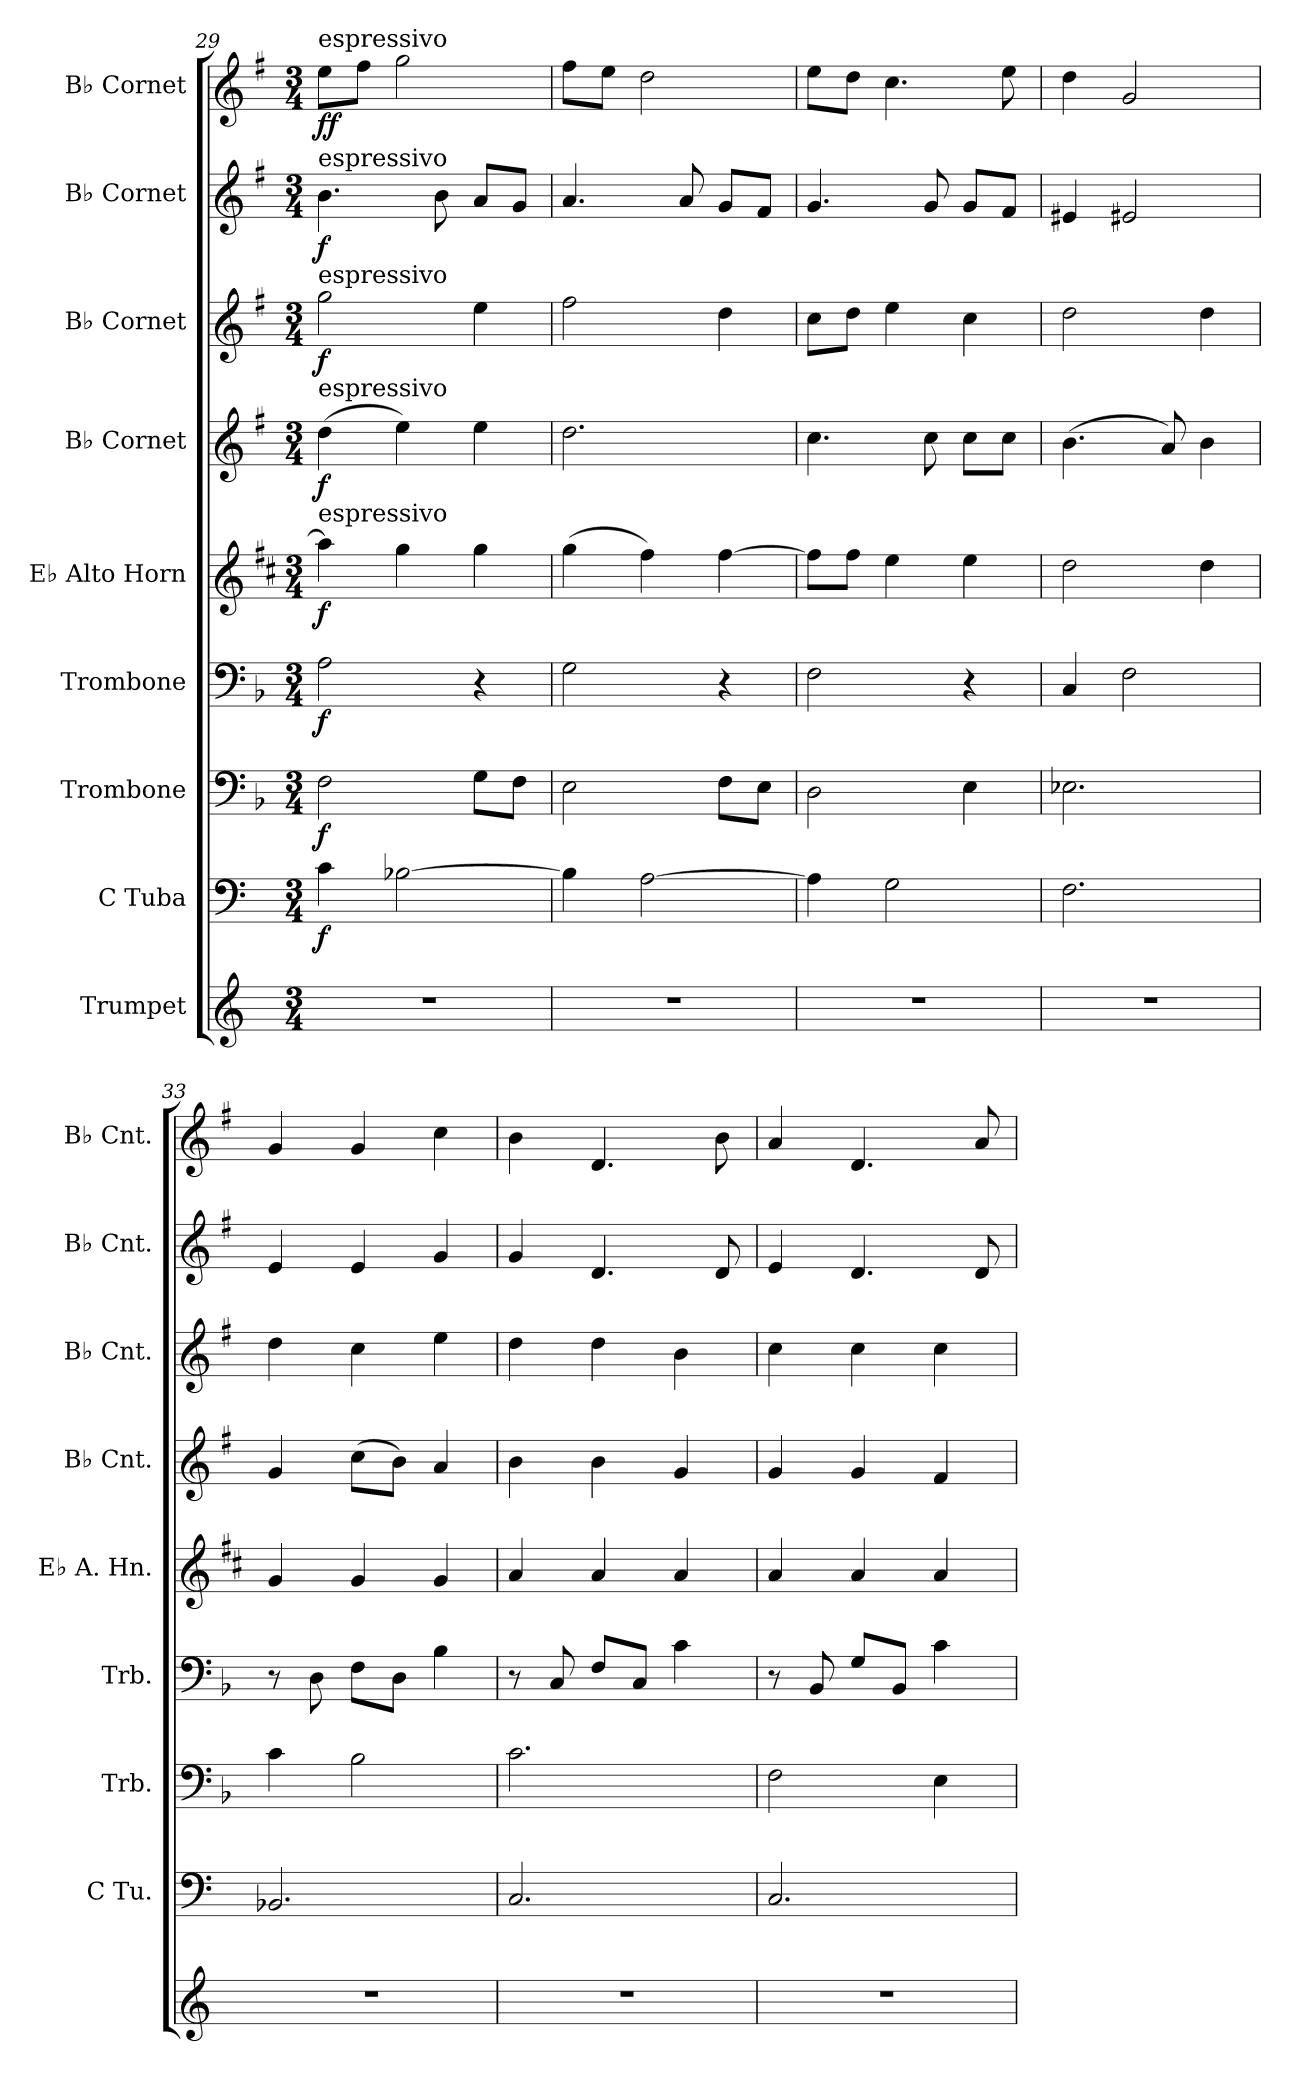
**kern	**kern	**dynam	**kern	**dynam	**kern	**dynam	**kern	**dynam	**kern	**dynam	**kern	**dynam	**kern	**dynam	**kern	**dynam
*part9	*part8	*part8	*part7	*part7	*part6	*part6	*part5	*part5	*part4	*part4	*part3	*part3	*part2	*part2	*part1	*part1
*staff9	*staff8	*staff8	*staff7	*staff7	*staff6	*staff6	*staff5	*staff5	*staff4	*staff4	*staff3	*staff3	*staff2	*staff2	*staff1	*staff1
*I"Trumpet	*I"C Tuba	*	*I"Trombone	*	*I"Trombone	*	*I"E♭ Alto Horn	*	*I"B♭ Cornet	*	*I"B♭ Cornet	*	*I"B♭ Cornet	*	*I"B♭ Cornet	*
*	*I'C Tu.	*	*I'Trb.	*	*I'Trb.	*	*I'E♭ A. Hn.	*	*I'B♭ Cnt.	*	*I'B♭ Cnt.	*	*I'B♭ Cnt.	*	*I'B♭ Cnt.	*
*clefG2	*clefF4	*	*clefF4	*	*clefF4	*	*clefG2	*	*clefG2	*	*clefG2	*	*clefG2	*	*clefG2	*
*ITrd1c2	*	*	*	*	*	*	*ITrd5c9	*	*ITrd1c2	*	*ITrd1c2	*	*ITrd1c2	*	*ITrd1c2	*
*k[b-e-]	*k[]	*	*k[b-]	*	*k[b-]	*	*k[b-]	*	*k[b-]	*	*k[b-]	*	*k[b-]	*	*k[b-]	*
*B-:	*C:	*	*F:	*	*F:	*	*F:	*	*F:	*	*F:	*	*F:	*	*F:	*
*M3/4	*M3/4	*	*M3/4	*	*M3/4	*	*M3/4	*	*M3/4	*	*M3/4	*	*M3/4	*	*M3/4	*
=29	=29	=29	=29	=29	=29	=29	=29	=29	=29	=29	=29	=29	=29	=29	=29	=29
!	!	!	!	!	!	!	!	!	!	!	!	!	!	!	!LO:TX:a:t=espressivo	!
!	!	!	!	!	!	!	!	!	!	!	!	!	!LO:TX:a:t=espressivo	!	!	!
!	!	!	!	!	!	!	!	!	!	!	!LO:TX:a:t=espressivo	!	!	!	!	!
!	!	!	!	!	!	!	!	!	!LO:TX:a:t=espressivo	!	!	!	!	!	!	!
!	!	!	!	!	!	!	!LO:TX:a:t=espressivo	!	!	!	!	!	!	!	!	!
!	!	!LO:DY:b	!	!LO:DY:b	!	!LO:DY:b	!	!LO:DY:b	!	!LO:DY:b	!	!LO:DY:b	!	!LO:DY:b	!	!LO:DY:b
2.r	4c\	f	2F\	f	2A\	f	4cc\]	f	(4cc\	f	2ff\	f	4.a\	f	8dd\L	ff
.	.	.	.	.	.	.	.	.	.	.	.	.	.	.	8ee\J	.
.	[2B-X\	.	.	.	.	.	4b-\	.	4dd\)	.	.	.	.	.	2ff\	.
.	.	.	.	.	.	.	.	.	.	.	.	.	8a\	.	.	.
.	.	.	8G\L	.	4r	.	4b-\	.	4dd\	.	4dd\	.	8g/L	.	.	.
.	.	.	8F\J	.	.	.	.	.	.	.	.	.	8f/J	.	.	.
=30	=30	=30	=30	=30	=30	=30	=30	=30	=30	=30	=30	=30	=30	=30	=30	=30
2.r	4B-\]	.	2E\	.	2G\	.	(4b-\	.	2.cc\	.	2ee\	.	4.g/	.	8ee\L	.
.	.	.	.	.	.	.	.	.	.	.	.	.	.	.	8dd\J	.
.	[2A\	.	.	.	.	.	4a\)	.	.	.	.	.	.	.	2cc\	.
.	.	.	.	.	.	.	.	.	.	.	.	.	8g/	.	.	.
.	.	.	8F\L	.	4r	.	[4a\	.	.	.	4cc\	.	8f/L	.	.	.
.	.	.	8E\J	.	.	.	.	.	.	.	.	.	8e/J	.	.	.
=31	=31	=31	=31	=31	=31	=31	=31	=31	=31	=31	=31	=31	=31	=31	=31	=31
2.r	4A\]	.	2D\	.	2F\	.	8a\L]	.	4.b-\	.	8b-\L	.	4.f/	.	8dd\L	.
.	.	.	.	.	.	.	8a\J	.	.	.	8cc\J	.	.	.	8cc\J	.
.	2G\	.	.	.	.	.	4g\	.	.	.	4dd\	.	.	.	4.b-\	.
.	.	.	.	.	.	.	.	.	8b-\	.	.	.	8f/	.	.	.
.	.	.	4E\	.	4r	.	4g\	.	8b-\L	.	4b-\	.	8f/L	.	.	.
.	.	.	.	.	.	.	.	.	8b-\J	.	.	.	8e/J	.	8dd\	.
=32	=32	=32	=32	=32	=32	=32	=32	=32	=32	=32	=32	=32	=32	=32	=32	=32
2.r	2.F\	.	2.E-X\	.	4C/	.	2f\	.	(4.a\	.	2cc\	.	4d#X/	.	4cc\	.
.	.	.	.	.	2F\	.	.	.	.	.	.	.	2d#X/	.	2f/	.
.	.	.	.	.	.	.	.	.	8g/)	.	.	.	.	.	.	.
.	.	.	.	.	.	.	4f\	.	4a\	.	4cc\	.	.	.	.	.
=33	=33	=33	=33	=33	=33	=33	=33	=33	=33	=33	=33	=33	=33	=33	=33	=33
2.r	2.BB-X/	.	4c\	.	8r	.	4B-/	.	4f/	.	4cc\	.	4d/	.	4f/	.
.	.	.	.	.	8D\	.	.	.	.	.	.	.	.	.	.	.
.	.	.	2B-\	.	8F\L	.	4B-/	.	(8b-\L	.	4b-\	.	4d/	.	4f/	.
.	.	.	.	.	8D\J	.	.	.	8a\J)	.	.	.	.	.	.	.
.	.	.	.	.	4B-\	.	4B-/	.	4g/	.	4dd\	.	4f/	.	4b-\	.
!!LO:PB:g=z
=34	=34	=34	=34	=34	=34	=34	=34	=34	=34	=34	=34	=34	=34	=34	=34	=34
2.r	2.C/	.	2.c\	.	8r	.	4c/	.	4a\	.	4cc\	.	4f/	.	4a\	.
.	.	.	.	.	8C/	.	.	.	.	.	.	.	.	.	.	.
.	.	.	.	.	8F/L	.	4c/	.	4a\	.	4cc\	.	4.c/	.	4.c/	.
.	.	.	.	.	8C/J	.	.	.	.	.	.	.	.	.	.	.
.	.	.	.	.	4c\	.	4c/	.	4f/	.	4a\	.	.	.	.	.
.	.	.	.	.	.	.	.	.	.	.	.	.	8c/	.	8a\	.
=35	=35	=35	=35	=35	=35	=35	=35	=35	=35	=35	=35	=35	=35	=35	=35	=35
2.r	2.C/	.	2F\	.	8r	.	4c/	.	4f/	.	4b-\	.	4d/	.	4g/	.
.	.	.	.	.	8BB-/	.	.	.	.	.	.	.	.	.	.	.
.	.	.	.	.	8G/L	.	4c/	.	4f/	.	4b-\	.	4.c/	.	4.c/	.
.	.	.	.	.	8BB-/J	.	.	.	.	.	.	.	.	.	.	.
.	.	.	4E\	.	4c\	.	4c/	.	4e/	.	4b-\	.	.	.	.	.
.	.	.	.	.	.	.	.	.	.	.	.	.	8c/	.	8g/	.
=	=	=	=	=	=	=	=	=	=	=	=	=	=	=	=	=
*-	*-	*-	*-	*-	*-	*-	*-	*-	*-	*-	*-	*-	*-	*-	*-	*-
